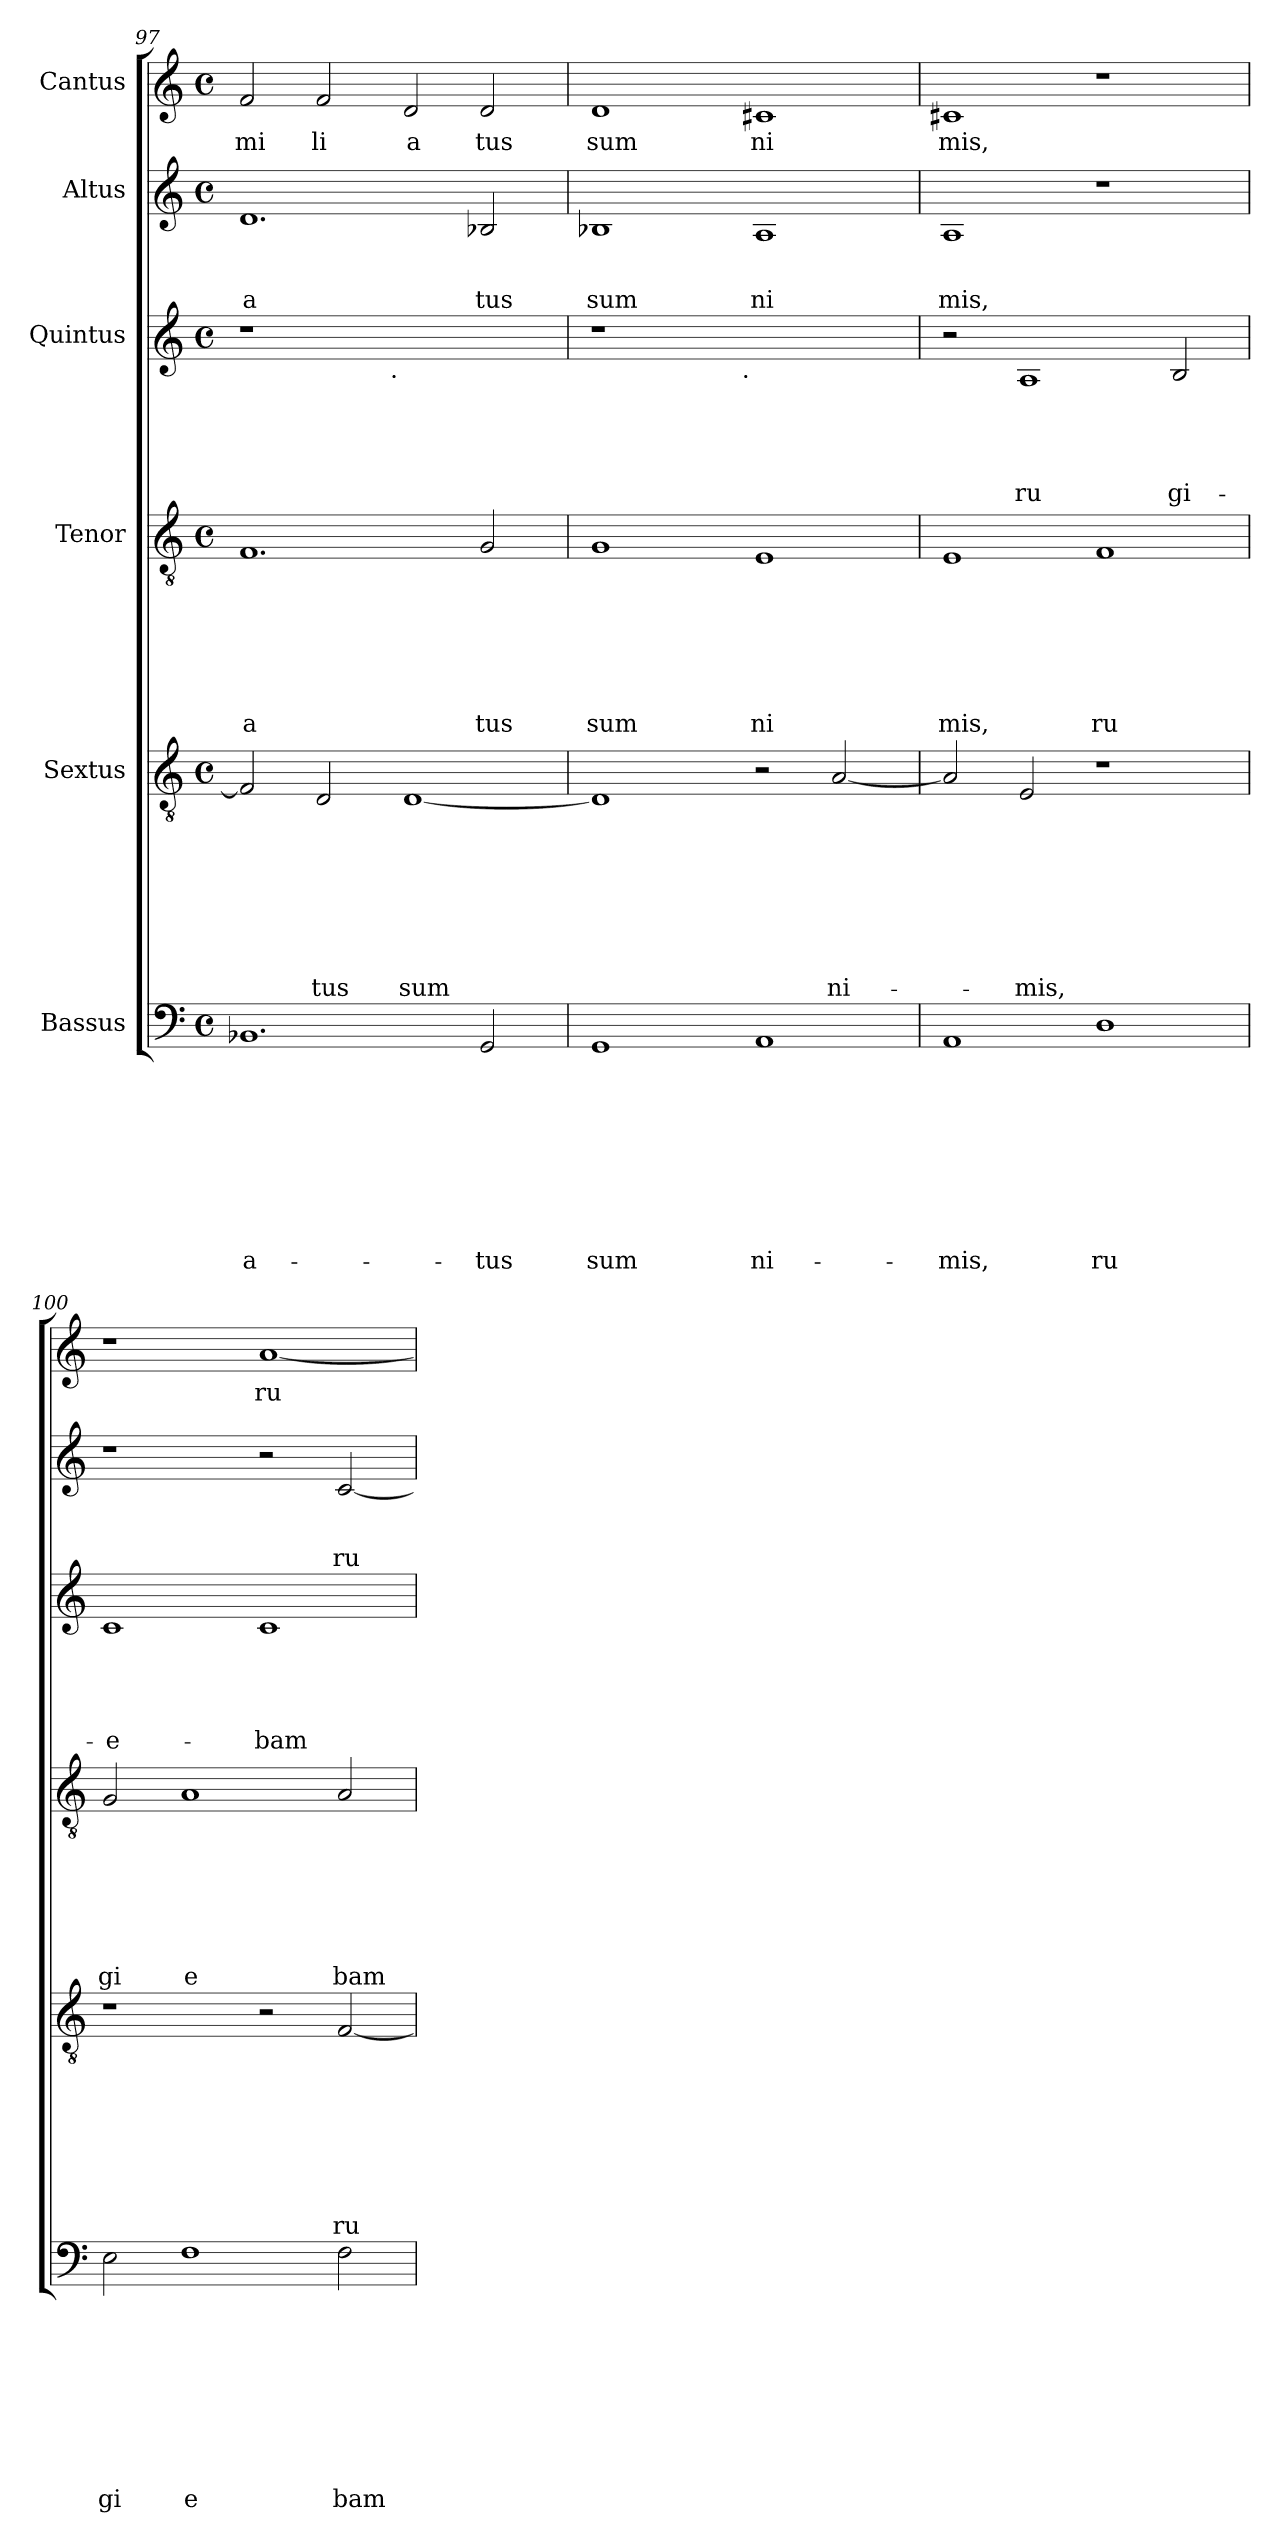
**kern	**text	**text	**text	**text	**text	**text	**text	**text	**text	**kern	**text	**text	**text	**text	**text	**text	**text	**text	**kern	**text	**text	**text	**text	**text	**text	**text	**kern	**text	**text	**text	**text	**text	**kern	**text	**text	**text	**kern	**text
*part6	*part6	*part6	*part6	*part6	*part6	*part6	*part6	*part6	*part6	*part5	*part5	*part5	*part5	*part5	*part5	*part5	*part5	*part5	*part4	*part4	*part4	*part4	*part4	*part4	*part4	*part4	*part3	*part3	*part3	*part3	*part3	*part3	*part2	*part2	*part2	*part2	*part1	*part1
*staff6	*staff6	*staff6	*staff6	*staff6	*staff6	*staff6	*staff6	*staff6	*staff6	*staff5	*staff5	*staff5	*staff5	*staff5	*staff5	*staff5	*staff5	*staff5	*staff4	*staff4	*staff4	*staff4	*staff4	*staff4	*staff4	*staff4	*staff3	*staff3	*staff3	*staff3	*staff3	*staff3	*staff2	*staff2	*staff2	*staff2	*staff1	*staff1
*I"Bassus	*	*	*	*	*	*	*	*	*	*I"Sextus	*	*	*	*	*	*	*	*	*I"Tenor	*	*	*	*	*	*	*	*I"Quintus	*	*	*	*	*	*I"Altus	*	*	*	*I"Cantus	*
*clefF4	*	*	*	*	*	*	*	*	*	*clefGv2	*	*	*	*	*	*	*	*	*clefGv2	*	*	*	*	*	*	*	*clefG2	*	*	*	*	*	*clefG2	*	*	*	*clefG2	*
*k[]	*	*	*	*	*	*	*	*	*	*k[]	*	*	*	*	*	*	*	*	*k[]	*	*	*	*	*	*	*	*k[]	*	*	*	*	*	*k[]	*	*	*	*k[]	*
*C:	*	*	*	*	*	*	*	*	*	*C:	*	*	*	*	*	*	*	*	*C:	*	*	*	*	*	*	*	*C:	*	*	*	*	*	*C:	*	*	*	*C:	*
*M4/4	*	*	*	*	*	*	*	*	*	*M4/4	*	*	*	*	*	*	*	*	*M4/4	*	*	*	*	*	*	*	*M4/4	*	*	*	*	*	*M4/4	*	*	*	*M4/4	*
*met(c)	*	*	*	*	*	*	*	*	*	*met(c)	*	*	*	*	*	*	*	*	*met(c)	*	*	*	*	*	*	*	*met(c)	*	*	*	*	*	*met(c)	*	*	*	*met(c)	*
=97	=97	=97	=97	=97	=97	=97	=97	=97	=97	=97	=97	=97	=97	=97	=97	=97	=97	=97	=97	=97	=97	=97	=97	=97	=97	=97	=97	=97	=97	=97	=97	=97	=97	=97	=97	=97	=97	=97
!	!	!	!	!	!	!	!	!	!LO:LY:b	!	!	!	!	!	!	!	!	!	!	!	!	!	!	!	!	!LO:LY:b	!	!	!	!	!	!	!	!	!	!LO:LY:b	!	!LO:LY:b
*	*	*	*	*	*	*	*	*	*	*	*	*	*	*	*	*	*	*	*	*	*	*	*	*	*	*	*^	*	*	*	*	*	*	*	*	*	*	*
1.BB-X	.	.	.	.	.	.	.	.	-a-	2F/]	.	.	.	.	.	.	.	.	1.F	.	.	.	.	.	.	a	1r	2ryy	.	.	.	.	.	1.d	.	.	a	2f/	mi
!	!	!	!	!	!	!	!	!	!	!	!	!	!	!	!	!	!	!LO:LY:b	!	!	!	!	!	!	!	!	!	!	!	!	!	!	!	!	!	!	!	!	!LO:LY:b
.	.	.	.	.	.	.	.	.	.	2D/	.	.	.	.	.	.	.	-tus	.	.	.	.	.	.	.	.	.	4...ryy	.	.	.	.	.	.	.	.	.	2f/	li
!	!	!	!	!	!	!	!	!	!	!	!	!	!	!	!	!	!	!	!	!	!	!	!	!	!	!	!	!LO:TX:b:t=.	!	!	!	!	!	!	!	!	!	!	!
.	.	.	.	.	.	.	.	.	.	.	.	.	.	.	.	.	.	.	.	.	.	.	.	.	.	.	.	1ryy	.	.	.	.	.	.	.	.	.	.	.
!	!	!	!	!	!	!	!	!	!	!	!	!	!	!	!	!	!	!LO:LY:b	!	!	!	!	!	!	!	!	!	!	!	!	!	!	!	!	!	!	!	!	!LO:LY:b
.	.	.	.	.	.	.	.	.	.	[<1D	.	.	.	.	.	.	.	sum	.	.	.	.	.	.	.	.	1ryy	.	.	.	.	.	.	.	.	.	.	2d/	a
!	!	!	!	!	!	!	!	!	!LO:LY:b	!	!	!	!	!	!	!	!	!	!	!	!	!	!	!	!	!LO:LY:b	!	!	!	!	!	!	!	!	!	!	!LO:LY:b	!	!LO:LY:b
2GG/	.	.	.	.	.	.	.	.	-tus	.	.	.	.	.	.	.	.	.	2G/	.	.	.	.	.	.	tus	.	.	.	.	.	.	.	2B-X/	.	.	tus	2d/	tus
.	.	.	.	.	.	.	.	.	.	.	.	.	.	.	.	.	.	.	.	.	.	.	.	.	.	.	.	32ryy	.	.	.	.	.	.	.	.	.	.	.
=98	=98	=98	=98	=98	=98	=98	=98	=98	=98	=98	=98	=98	=98	=98	=98	=98	=98	=98	=98	=98	=98	=98	=98	=98	=98	=98	=98	=98	=98	=98	=98	=98	=98	=98	=98	=98	=98	=98	=98
!	!	!	!	!	!	!	!	!	!LO:LY:b	!	!	!	!	!	!	!	!	!	!	!	!	!	!	!	!	!LO:LY:b	!	!	!	!	!	!	!	!	!	!	!LO:LY:b	!	!LO:LY:b
1GG	.	.	.	.	.	.	.	.	sum	1D]	.	.	.	.	.	.	.	.	1G	.	.	.	.	.	.	sum	1r	2ryy	.	.	.	.	.	1B-X	.	.	sum	1d	sum
.	.	.	.	.	.	.	.	.	.	.	.	.	.	.	.	.	.	.	.	.	.	.	.	.	.	.	.	4...ryy	.	.	.	.	.	.	.	.	.	.	.
!	!	!	!	!	!	!	!	!	!	!	!	!	!	!	!	!	!	!	!	!	!	!	!	!	!	!	!	!LO:TX:b:t=.	!	!	!	!	!	!	!	!	!	!	!
.	.	.	.	.	.	.	.	.	.	.	.	.	.	.	.	.	.	.	.	.	.	.	.	.	.	.	.	1ryy	.	.	.	.	.	.	.	.	.	.	.
!	!	!	!	!	!	!	!	!	!LO:LY:b	!	!	!	!	!	!	!	!	!	!	!	!	!	!	!	!	!LO:LY:b	!	!	!	!	!	!	!	!	!	!	!LO:LY:b	!	!LO:LY:b
1AA	.	.	.	.	.	.	.	.	ni-	2r	.	.	.	.	.	.	.	.	1E	.	.	.	.	.	.	ni	1ryy	.	.	.	.	.	.	1A	.	.	ni	1c#X	ni
!	!	!	!	!	!	!	!	!	!	!	!	!	!	!	!	!	!	!LO:LY:b	!	!	!	!	!	!	!	!	!	!	!	!	!	!	!	!	!	!	!	!	!
.	.	.	.	.	.	.	.	.	.	[<2A/	.	.	.	.	.	.	.	ni-	.	.	.	.	.	.	.	.	.	.	.	.	.	.	.	.	.	.	.	.	.
.	.	.	.	.	.	.	.	.	.	.	.	.	.	.	.	.	.	.	.	.	.	.	.	.	.	.	.	32ryy	.	.	.	.	.	.	.	.	.	.	.
!!LO:LB:g=z
=99	=99	=99	=99	=99	=99	=99	=99	=99	=99	=99	=99	=99	=99	=99	=99	=99	=99	=99	=99	=99	=99	=99	=99	=99	=99	=99	=99	=99	=99	=99	=99	=99	=99	=99	=99	=99	=99	=99	=99
!	!	!	!	!	!	!	!	!	!LO:LY:b	!	!	!	!	!	!	!	!	!	!	!	!	!	!	!	!	!LO:LY:b	!	!	!	!	!	!	!	!	!	!	!LO:LY:b	!	!LO:LY:b
*	*	*	*	*	*	*	*	*	*	*	*	*	*	*	*	*	*	*	*	*	*	*	*	*	*	*	*v	*v	*	*	*	*	*	*	*	*	*	*	*
1AA	.	.	.	.	.	.	.	.	-mis,	2A/]	.	.	.	.	.	.	.	.	1E	.	.	.	.	.	.	mis,	2r	.	.	.	.	.	1A	.	.	mis,	1c#X	mis,
!	!	!	!	!	!	!	!	!	!	!	!	!	!	!	!	!	!	!LO:LY:b	!	!	!	!	!	!	!	!	!	!	!	!	!	!LO:LY:b	!	!	!	!	!	!
.	.	.	.	.	.	.	.	.	.	2E/	.	.	.	.	.	.	.	-mis,	.	.	.	.	.	.	.	.	1A	.	.	.	.	ru	.	.	.	.	.	.
!	!	!	!	!	!	!	!	!	!LO:LY:b	!	!	!	!	!	!	!	!	!	!	!	!	!	!	!	!	!LO:LY:b	!	!	!	!	!	!	!	!	!	!	!	!
1D	.	.	.	.	.	.	.	.	ru	1r	.	.	.	.	.	.	.	.	1F	.	.	.	.	.	.	ru	.	.	.	.	.	.	1r	.	.	.	1r	.
!	!	!	!	!	!	!	!	!	!	!	!	!	!	!	!	!	!	!	!	!	!	!	!	!	!	!	!	!	!	!	!	!LO:LY:b	!	!	!	!	!	!
.	.	.	.	.	.	.	.	.	.	.	.	.	.	.	.	.	.	.	.	.	.	.	.	.	.	.	2B/	.	.	.	.	gi-	.	.	.	.	.	.
=100	=100	=100	=100	=100	=100	=100	=100	=100	=100	=100	=100	=100	=100	=100	=100	=100	=100	=100	=100	=100	=100	=100	=100	=100	=100	=100	=100	=100	=100	=100	=100	=100	=100	=100	=100	=100	=100	=100
!	!	!	!	!	!	!	!	!	!LO:LY:b	!	!	!	!	!	!	!	!	!	!	!	!	!	!	!	!	!LO:LY:b	!	!	!	!	!	!LO:LY:b	!	!	!	!	!	!
2E\	.	.	.	.	.	.	.	.	gi	1r	.	.	.	.	.	.	.	.	2G/	.	.	.	.	.	.	gi	1c	.	.	.	.	-e-	1r	.	.	.	1r	.
!	!	!	!	!	!	!	!	!	!LO:LY:b	!	!	!	!	!	!	!	!	!	!	!	!	!	!	!	!	!LO:LY:b	!	!	!	!	!	!	!	!	!	!	!	!
1F	.	.	.	.	.	.	.	.	e	.	.	.	.	.	.	.	.	.	1A	.	.	.	.	.	.	e	.	.	.	.	.	.	.	.	.	.	.	.
!	!	!	!	!	!	!	!	!	!	!	!	!	!	!	!	!	!	!	!	!	!	!	!	!	!	!	!	!	!	!	!	!LO:LY:b	!	!	!	!	!	!LO:LY:b
.	.	.	.	.	.	.	.	.	.	2r	.	.	.	.	.	.	.	.	.	.	.	.	.	.	.	.	1c	.	.	.	.	-bam	2r	.	.	.	[<1a	ru
!	!	!	!	!	!	!	!	!	!LO:LY:b	!	!	!	!	!	!	!	!	!LO:LY:b	!	!	!	!	!	!	!	!LO:LY:b	!	!	!	!	!	!	!	!	!	!LO:LY:b	!	!
2F\	.	.	.	.	.	.	.	.	bam	[<2F/	.	.	.	.	.	.	.	ru	2A/	.	.	.	.	.	.	bam	.	.	.	.	.	.	[<2c/	.	.	ru	.	.
=	=	=	=	=	=	=	=	=	=	=	=	=	=	=	=	=	=	=	=	=	=	=	=	=	=	=	=	=	=	=	=	=	=	=	=	=	=	=
*-	*-	*-	*-	*-	*-	*-	*-	*-	*-	*-	*-	*-	*-	*-	*-	*-	*-	*-	*-	*-	*-	*-	*-	*-	*-	*-	*-	*-	*-	*-	*-	*-	*-	*-	*-	*-	*-	*-
